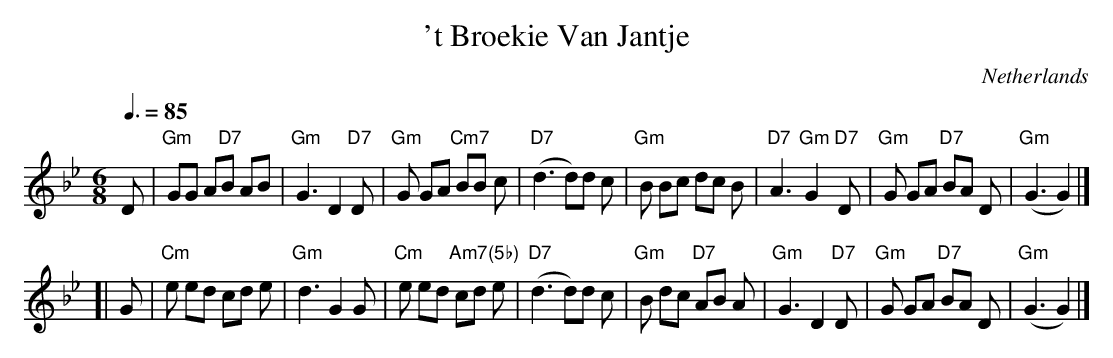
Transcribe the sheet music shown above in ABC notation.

X:1
T: 't Broekie Van Jantje
O: Netherlands
M: 6/8
L: 1/8
Q: 3/8=85
K: Gm	% Bb in the message
D \
| "Gm" GG A"D7"B AB | "Gm" G3 D2 "D7" D | "Gm" G GA "Cm7" BB c | "D7" (d3 d)d c \
| "Gm" B Bc dc B | "D7" A3 "Gm" G2 "D7" D | "Gm" G GA "D7" BA D | "Gm" (G3 G2) |]
[| G \
| "Cm" e ed cd e | "Gm" d3 G2 G | "Cm" e ed "Am7(5b)" cd e | "D7" (d3 d)d c \
| "Gm" B dc "D7" AB A | "Gm" G3 D2 "D7" D | "Gm" G GA "D7" BA D | "Gm" (G3 G2) |]
